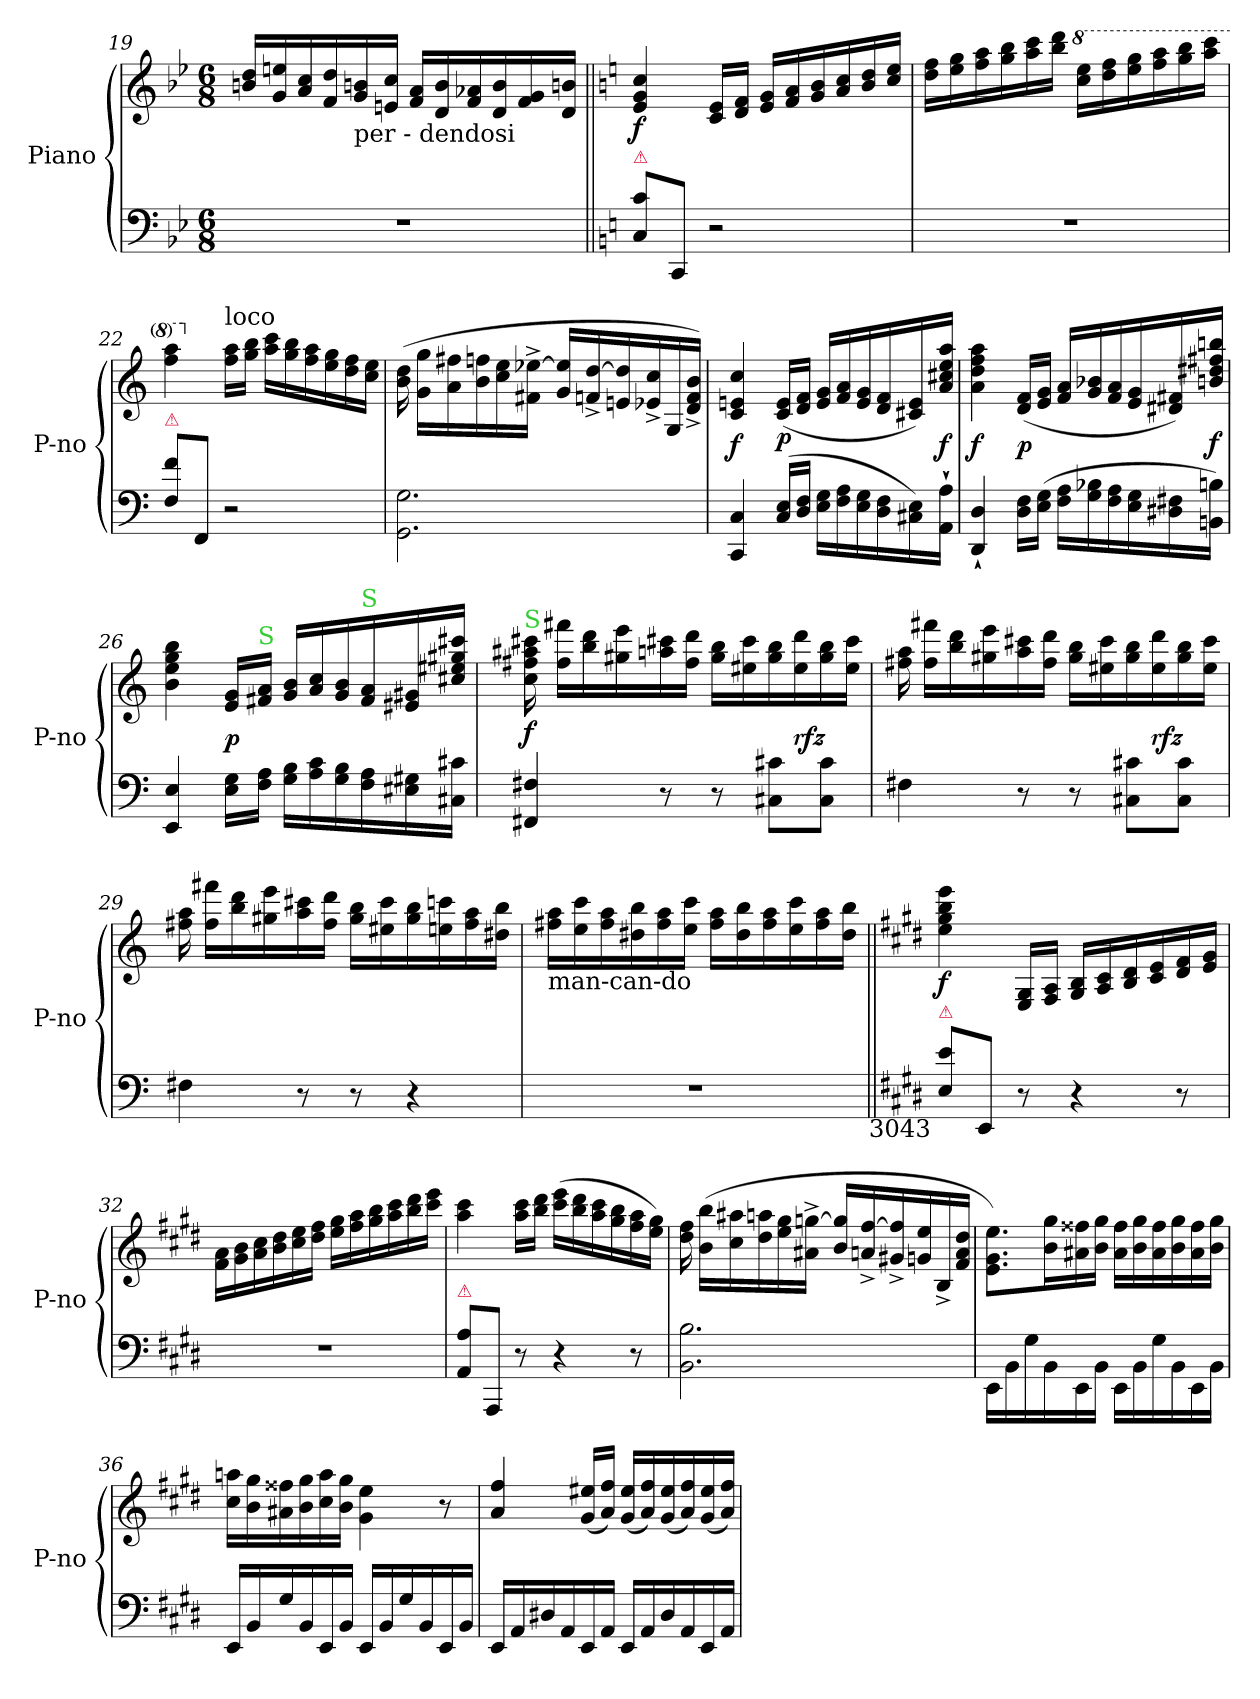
**kern	**kern	**dynam
*part1	*part1	*part1
*staff2	*staff1	*staff1/2
*I"Piano	*	*
*I'P-no	*	*
*clefF4	*clefG2	*
*k[b-e-]	*k[b-e-]	*
*M6/8	*M6/8	*
=19	=19	=19
2.r	16bn/ 16dd/LL	.
.	16g/ 16een/	.
.	16a/ 16cc/	.
.	16f/ 16dd/	.
!	!LO:TX:b:t=per - dendosi	!
.	16g/ 16bn/	.
.	16en/ 16cc/JJ	.
.	16f/ 16a/LL	.
.	16d/ 16b/	.
.	16f/ 16a-X/	.
.	16d/ 16b/	.
.	16f/ 16g/	.
.	16d/ 16bn/JJ	.
=20||	=20||	=20||
*k[]	*k[]	*
!LO:TX:a:color=crimson:t=⚠	!	!
8C\ 8c\L	4e/ 4g/ 4cc/	f
8CC/J	.	.
2r	16c/ 16e/LL	.
.	16d/ 16f/JJ	.
.	16e/ 16g/LL	.
.	16f/ 16a/	.
.	16g/ 16b/	.
.	16a/ 16cc/	.
.	16b/ 16dd/	.
.	16cc/ 16ee/JJ	.
=21	=21	=21
2.r	16dd\ 16ff\LL	.
.	16ee\ 16gg\	.
.	16ff\ 16aa\	.
.	16gg\ 16bb\	.
.	16aa\ 16ccc\	.
.	16bb\ 16ddd\JJ	.
*	*8va	*
.	16ccc\ 16eee\LL	.
.	16ddd\ 16fff\	.
.	16eee\ 16ggg\	.
.	16fff\ 16aaa\	.
.	16ggg\ 16bbb\	.
.	16aaa\ 16cccc\JJ	.
=22	=22	=22
!LO:TX:a:color=crimson:t=⚠	!	!
8F\ 8f\L	4fff\ 4aaa\	.
8FF/J	.	.
*	*X8va	*
!	!LO:TX:a:t=loco	!
2r	16ff\ 16aa\LL	.
.	16gg\ 16bb\JJ	.
.	16aa\ 16ccc\LL	.
.	16gg\ 16bb\	.
.	16ff\ 16aa\	.
.	16ee\ 16gg\	.
.	16dd\ 16ff\	.
.	16cc\ 16ee\JJ	.
=23	=23	=23
2.GG\ 2.G\	(16b\ 16dd\	.
.	16g\ 16gg\LL	.
.	16a\ 16ff#X\	.
.	16b\ 16ffn\	.
.	16cc\ 16ee\	.
.	16f#X^\ [16ee-X^\JJ	.
.	16g/ 16ee-]/LL	.
.	16fn^/ [16dd^/	.
.	16en/ 16dd]/	.
.	16e-X^/ 16cc^/	.
.	16G/	.
.	16d^/ 16f^/ 16b^/JJ)	.
=24	=24	=24
4CC/ 4C/	4c/ 4en/ 4cc/	f
(16C/ 16E/LL	(16c/ 16e/LL	p
16D/ 16F/JJ	16d/ 16f/JJ	.
16E\ 16G\LL	16e/ 16g/LL	.
16F\ 16A\	16f/ 16a/	.
16E\ 16G\	16e/ 16g/	.
16D\ 16F\	16d/ 16f/	.
16C#X\ 16E\)	16c#X/ 16e/)	.
16AA`\ 16A`\JJ	16a/ 16cc#X/ 16ee/ 16aa/JJ	f
=25	=25	=25
4DD`/ 4D`/	4a\ 4dd\ 4ff\ 4aa\	f
16D\ 16F\LL	(16d/ 16f/LL	p
(16E\ 16G\JJ	16e/ 16g/JJ	.
16F\ 16A\LL	16f/ 16a/LL	.
16G\ 16B-X\	16g/ 16b-X/	.
16F\ 16A\	16f/ 16a/	.
16E\ 16G\	16e/ 16g/	.
16D#X\ 16F#X\	16d#X/ 16f#X/)	.
16BBn\ 16Bn\JJ)	16bn/ 16dd#X/ 16ff#X/ 16bbn/JJ	f
=26	=26	=26
4EE/ 4E/	4b\ 4ee\ 4gg\ 4bb\	.
16E\ 16G\LL	16e/ 16g/LL	p
!	!LO:TX:a:color=limegreen:t=S	!
16F\ 16A\JJ	16f#X/ 16a/JJ	.
16G\ 16B\LL	16g/ 16b/LL	.
16A\ 16c\	16a/ 16cc/	.
16G\ 16B\	16g/ 16b/	.
!	!LO:TX:a:color=limegreen:t=S	!
16F\ 16A\	16f#/ 16a/	.
16E#X\ 16G#X\	16e#X/ 16g#X/	.
16C#X\ 16c#X\JJ	16cc#X/ 16ee#X/ 16gg#X/ 16ccc#X/JJ	.
=27	=27	=27
!	!LO:TX:a:color=limegreen:t=S	!
4FF#X/ 4F#X/	16cc\ 16ff#X\ 16aa#X\ 16ccc#X\	f
.	16ff#\ 16fff#X\LL	.
.	16bb\ 16ddd\	.
.	16gg#X\ 16eee\	.
8r	16aan\ 16ccc#X\	.
.	16ff#\ 16ddd\JJ	.
8r	16gg#\ 16bb\LL	.
.	16ee#X\ 16ccc#\	.
8C#X\ 8c#X\L	16gg#\ 16bb\	.
.	16ee#\ 16ddd\	rfz
8C#\ 8c#\J	16gg#\ 16bb\	.
.	16ee#\ 16ccc#\JJ	.
=28	=28	=28
4F#X\	16ff#X\ 16aa\	.
.	16ff#\ 16fff#X\LL	.
.	16bb\ 16ddd\	.
.	16gg#X\ 16eee\	.
8r	16aa\ 16ccc#X\	.
.	16ff#\ 16ddd\JJ	.
8r	16gg#\ 16bb\LL	.
.	16ee#X\ 16ccc#\	.
8C#X\ 8c#X\L	16gg#\ 16bb\	.
.	16ee#\ 16ddd\	rfz
8C#\ 8c#\J	16gg#\ 16bb\	.
.	16ee#\ 16ccc#\JJ	.
=29	=29	=29
4F#X\	16ff#X\ 16aa\	.
.	16ff#\ 16fff#X\LL	.
.	16bb\ 16ddd\	.
.	16gg#X\ 16eee\	.
8r	16aa\ 16ccc#X\	.
.	16ff#\ 16ddd\JJ	.
8r	16gg#\ 16bb\LL	.
.	16ee#X\ 16ccc#\	.
4r	16gg#\ 16bb\	.
.	16een\ 16cccn\	.
.	16ff#\ 16aa\	.
.	16dd#X\ 16bb\JJ	.
=30	=30	=30
!	!LO:TX:b:t=man-can-do	!
2.r	16ff#X\ 16aa\LL	.
.	16ee\ 16ccc\	.
.	16ff#\ 16aa\	.
.	16dd#X\ 16bb\	.
.	16ff#\ 16aa\	.
.	16ee\ 16ccc\JJ	.
.	16ff#\ 16aa\LL	.
.	16dd#\ 16bb\	.
.	16ff#\ 16aa\	.
.	16ee\ 16ccc\	.
.	16ff#\ 16aa\	.
.	16dd#\ 16bb\JJ	.
!LO:TX:b:t=3043	!	!
=31||	=31||	=31||
*k[f#c#g#d#]	*k[f#c#g#d#]	*
!LO:TX:a:color=crimson:t=⚠	!	!
8E\ 8e\L	4ee\ 4gg#\ 4bb\ 4eee\	f
8EE/J	.	.
8r	16E/ 16G#/LL	.
.	16F#/ 16A/JJ	.
4r	16G#/ 16B/LL	.
.	16A/ 16c#/	.
.	16B/ 16d#/	.
.	16c#/ 16e/	.
8r	16d#/ 16f#/	.
.	16e/ 16g#/JJ	.
=32	=32	=32
2.r	16f#\ 16a\LL	.
.	16g#\ 16b\	.
.	16a\ 16cc#\	.
.	16b\ 16dd#\	.
.	16cc#\ 16ee\	.
.	16dd#\ 16ff#\JJ	.
.	16ee\ 16gg#\LL	.
.	16ff#\ 16aa\	.
.	16gg#\ 16bb\	.
.	16aa\ 16ccc#\	.
.	16bb\ 16ddd#\	.
.	16ccc#\ 16eee\JJ	.
=33	=33	=33
!LO:TX:a:color=crimson:t=⚠	!	!
8AA\ 8A\L	4aa\ 4ccc#\	.
8AAA/J	.	.
8r	16aa\ 16ccc#\LL	.
.	16bb\ 16ddd#\JJ	.
4r	(16ccc#\ 16eee\LL	.
.	16bb\ 16ddd#\	.
.	16aa\ 16ccc#\	.
.	16gg#\ 16bb\	.
8r	16ff#\ 16aa\	.
.	16ee\ 16gg#\JJ)	.
=34	=34	=34
2.BB\ 2.B\	16dd#\ 16ff#\	.
.	(16b\ 16bb\LL	.
.	16cc#\ 16aa#X\	.
.	16dd#\ 16aan\	.
.	16ee\ 16gg#\	.
.	16a#X^\ [16ggn^\JJ	.
.	16b/ 16gg]/LL	.
.	16an^/ [16ff#^/	.
.	16g#X^/ 16ff#]^/	.
.	16gn/ 16ee/	.
.	16B^/	.
.	16f#/ 16a/ 16dd#/JJ	.
=35	=35	=35
16EE\LL	8.e\ 8.g#\ 8.ee\L)	.
16BB\	.	.
16G#\	.	.
16BB\	16b\ 16gg#\L	.
16EE\	16a#X\ 16ff##X\	.
16BB\JJ	16b\ 16gg#\JJ	.
16EE\LL	16a#\ 16ff##\LL	.
16BB\	16b\ 16gg#\	.
16G#\	16a#\ 16ff##\	.
16BB\	16b\ 16gg#\	.
16EE\	16a#\ 16ff##\	.
16BB\JJ	16b\ 16gg#\JJ	.
=36	=36	=36
16EE/LL	16cc#\ 16aan\LL	.
16BB/	16b\ 16gg#\	.
16G#/	16a#X\ 16ff##X\	.
16BB/	16b\ 16gg#\	.
16EE/	16cc#\ 16aa\	.
16BB/JJ	16b\ 16gg#\JJ	.
16EE/LL	4g#\ 4ee\	.
16BB/	.	.
16G#/	.	.
16BB/	.	.
16EE/	8r	.
16BB/JJ	.	.
=37	=37	=37
16EE/LL	4a/ 4ff#/	.
16AA/	.	.
16D#X/	.	.
16AA/	.	.
16EE/	(16g#/ 16ee#X/LL	.
16AA/JJ	16a/ 16ff#/JJ)	.
16EE/LL	(16g#/ 16ee#/LL	.
16AA/	16a/ 16ff#/)	.
16D#/	(16g#/ 16ee#/	.
16AA/	16a/ 16ff#/)	.
16EE/	(16g#/ 16ee#/	.
16AA/JJ	16a/ 16ff#/JJ)	.
=	=	=
*-	*-	*-
